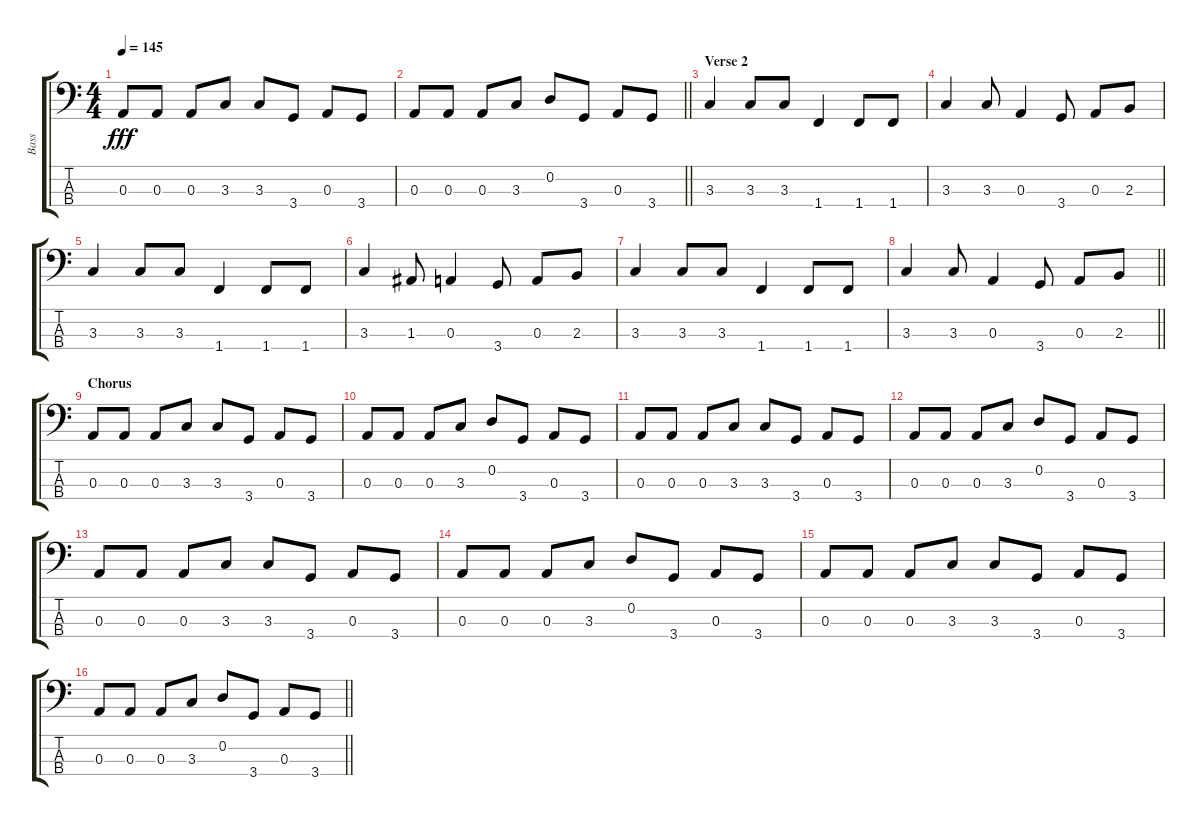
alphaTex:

\track ("Bass" "Bass") {instrument electricbasspick}
\staff {score tabs}
\tuning (G2 D2 A1 E1) {hide}
\ts (4 4)
\tempo 145
\clef f4
\ks c
0.3.8{dy fff} 0.3.8 0.3.8 3.3.8 3.3.8 3.4.8 0.3.8 3.4.8 |
\barLineRight lightlight
0.3.8 0.3.8 0.3.8 3.3.8 0.2.8 3.4.8 0.3.8 3.4.8 |
\section ("" "Verse 2")
3.3.4 3.3.8 3.3.8 1.4.4 1.4.8 1.4.8 |
3.3.4 3.3.8 0.3.4 3.4.8 0.3.8 2.3.8 |
3.3.4 3.3.8 3.3.8 1.4.4 1.4.8 1.4.8 |
3.3.4 1.3.8 0.3.4 3.4.8 0.3.8 2.3.8 |
3.3.4 3.3.8 3.3.8 1.4.4 1.4.8 1.4.8 |
\barLineRight lightlight
3.3.4 3.3.8 0.3.4 3.4.8 0.3.8 2.3.8 |
\section ("" "Chorus")
0.3.8 0.3.8 0.3.8 3.3.8 3.3.8 3.4.8 0.3.8 3.4.8 |
0.3.8 0.3.8 0.3.8 3.3.8 0.2.8 3.4.8 0.3.8 3.4.8 |
0.3.8 0.3.8 0.3.8 3.3.8 3.3.8 3.4.8 0.3.8 3.4.8 |
0.3.8 0.3.8 0.3.8 3.3.8 0.2.8 3.4.8 0.3.8 3.4.8 |
0.3.8 0.3.8 0.3.8 3.3.8 3.3.8 3.4.8 0.3.8 3.4.8 |
0.3.8 0.3.8 0.3.8 3.3.8 0.2.8 3.4.8 0.3.8 3.4.8 |
0.3.8 0.3.8 0.3.8 3.3.8 3.3.8 3.4.8 0.3.8 3.4.8 |
\barLineRight lightlight
0.3.8 0.3.8 0.3.8 3.3.8 0.2.8 3.4.8 0.3.8 3.4.8
